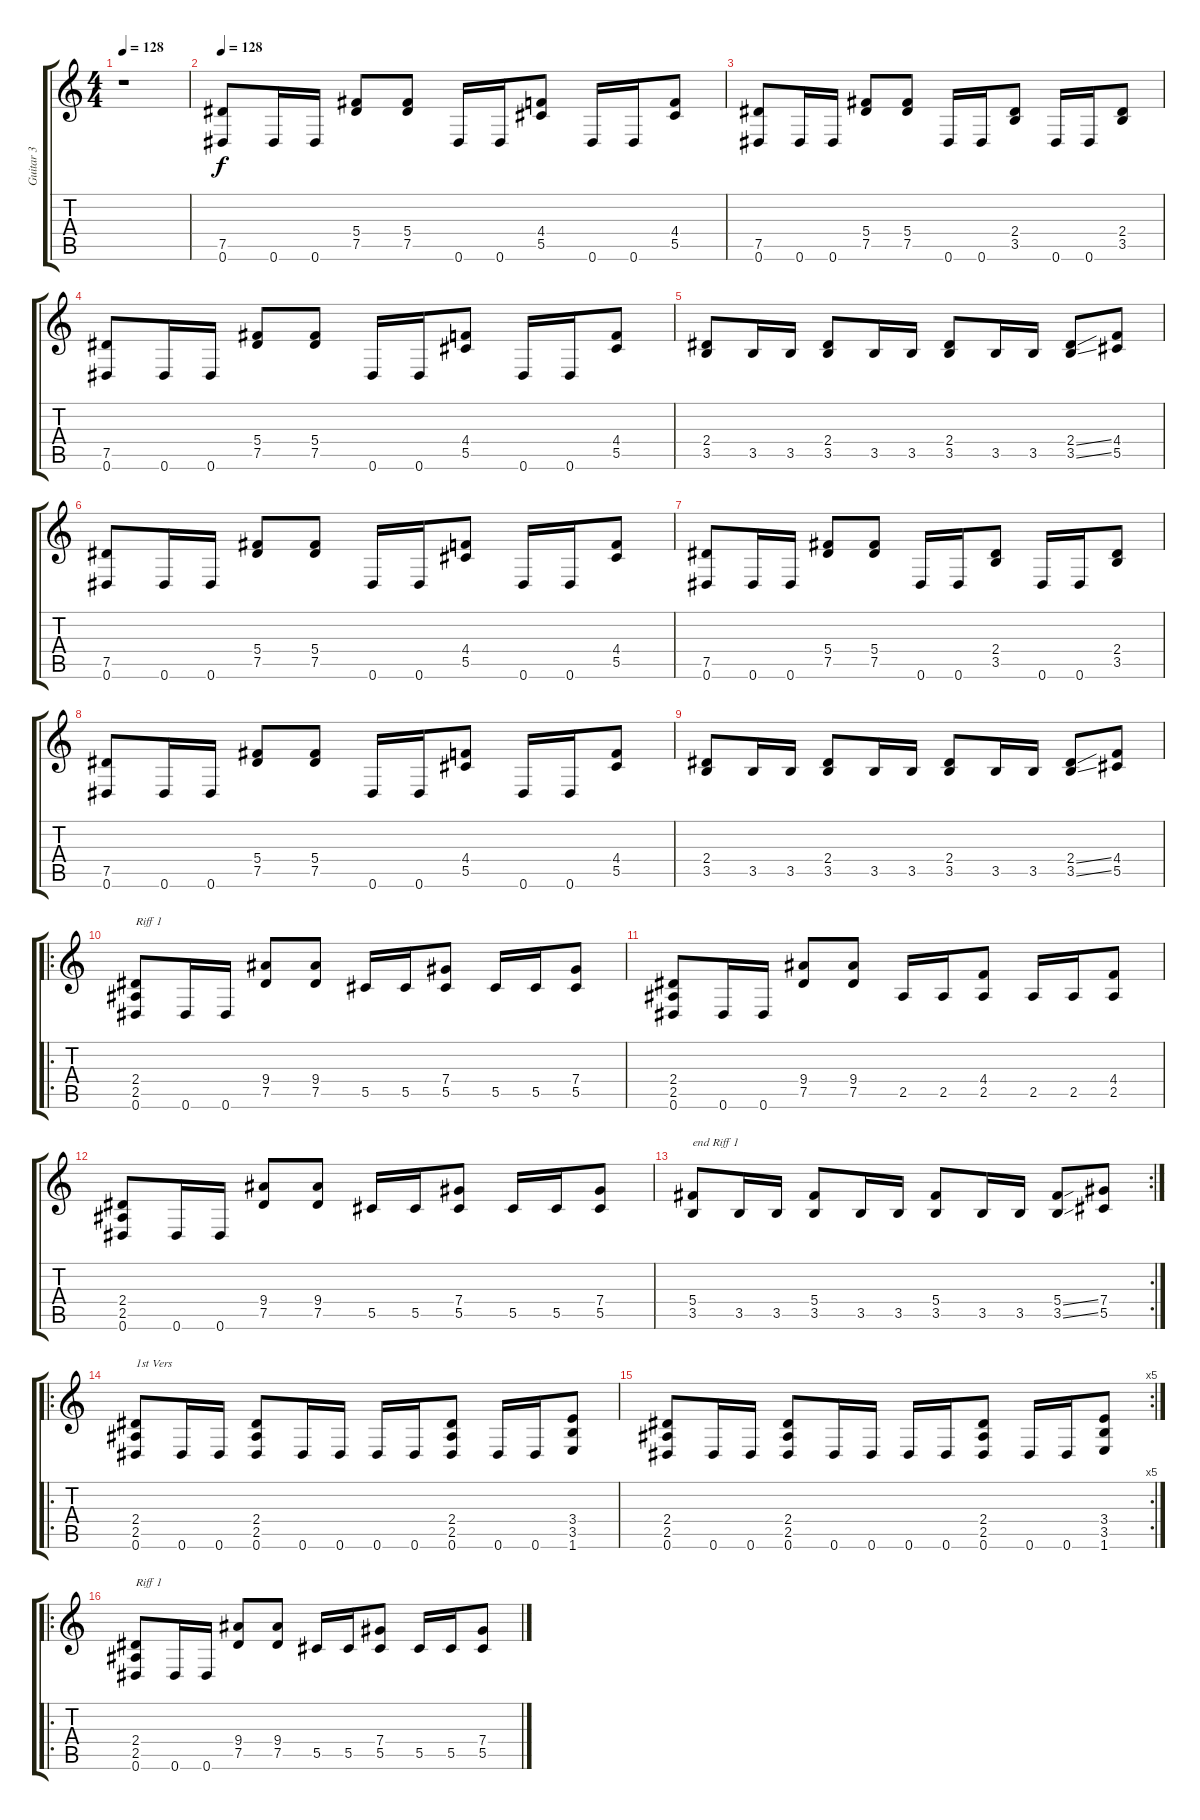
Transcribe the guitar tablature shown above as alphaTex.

\track ("Guitar 3" "Guitar 3") {instrument distortionguitar}
\staff {score tabs}
\tuning (Eb4 Bb3 Gb3 Db3 Ab2 Eb2) {hide}
\ts (4 4)
\tempo 128
\clef g2
\ks c
r.1{dy f} |
\tempo 128
(7.5 0.6).8 0.6.16 0.6.16 (5.4 7.5).8 (5.4 7.5).8 0.6.16 0.6.16 (4.4 5.5).8 0.6.16 0.6.16 (4.4 5.5).8 |
(7.5 0.6).8 0.6.16 0.6.16 (5.4 7.5).8 (5.4 7.5).8 0.6.16 0.6.16 (2.4 3.5).8 0.6.16 0.6.16 (2.4 3.5).8 |
(7.5 0.6).8 0.6.16 0.6.16 (5.4 7.5).8 (5.4 7.5).8 0.6.16 0.6.16 (4.4 5.5).8 0.6.16 0.6.16 (4.4 5.5).8 |
(2.4 3.5).8 3.5.16 3.5.16 (2.4 3.5).8 3.5.16 3.5.16 (2.4 3.5).8 3.5.16 3.5.16 (2.4{ss} 3.5{ss}).8 (4.4 5.5).8 |
(7.5 0.6).8 0.6.16 0.6.16 (5.4 7.5).8 (5.4 7.5).8 0.6.16 0.6.16 (4.4 5.5).8 0.6.16 0.6.16 (4.4 5.5).8 |
(7.5 0.6).8 0.6.16 0.6.16 (5.4 7.5).8 (5.4 7.5).8 0.6.16 0.6.16 (2.4 3.5).8 0.6.16 0.6.16 (2.4 3.5).8 |
(7.5 0.6).8 0.6.16 0.6.16 (5.4 7.5).8 (5.4 7.5).8 0.6.16 0.6.16 (4.4 5.5).8 0.6.16 0.6.16 (4.4 5.5).8 |
(2.4 3.5).8 3.5.16 3.5.16 (2.4 3.5).8 3.5.16 3.5.16 (2.4 3.5).8 3.5.16 3.5.16 (2.4{ss} 3.5{ss}).8 (4.4 5.5).8 |
\ro
(2.4 2.5 0.6).8{txt "Riff 1"} 0.6.16 0.6.16 (9.4 7.5).8 (9.4 7.5).8 5.5.16 5.5.16 (7.4 5.5).8 5.5.16 5.5.16 (7.4 5.5).8 |
(2.4 2.5 0.6).8 0.6.16 0.6.16 (9.4 7.5).8 (9.4 7.5).8 2.5.16 2.5.16 (4.4 2.5).8 2.5.16 2.5.16 (4.4 2.5).8 |
(2.4 2.5 0.6).8 0.6.16 0.6.16 (9.4 7.5).8 (9.4 7.5).8 5.5.16 5.5.16 (7.4 5.5).8 5.5.16 5.5.16 (7.4 5.5).8 |
\rc 2
(5.4 3.5).8{txt "end Riff 1"} 3.5.16 3.5.16 (5.4 3.5).8 3.5.16 3.5.16 (5.4 3.5).8 3.5.16 3.5.16 (5.4{ss} 3.5{ss}).8 (7.4 5.5).8 |
\ro
(2.4 2.5 0.6).8{txt "1st Vers"} 0.6.16 0.6.16 (2.4 2.5 0.6).8 0.6.16 0.6.16 0.6.16 0.6.16 (2.4 2.5 0.6).8 0.6.16 0.6.16 (3.4 3.5 1.6).8 |
\rc 5
(2.4 2.5 0.6).8 0.6.16 0.6.16 (2.4 2.5 0.6).8 0.6.16 0.6.16 0.6.16 0.6.16 (2.4 2.5 0.6).8 0.6.16 0.6.16 (3.4 3.5 1.6).8 |
\ro
(2.4 2.5 0.6).8{txt "Riff 1"} 0.6.16 0.6.16 (9.4 7.5).8 (9.4 7.5).8 5.5.16 5.5.16 (7.4 5.5).8 5.5.16 5.5.16 (7.4 5.5).8
